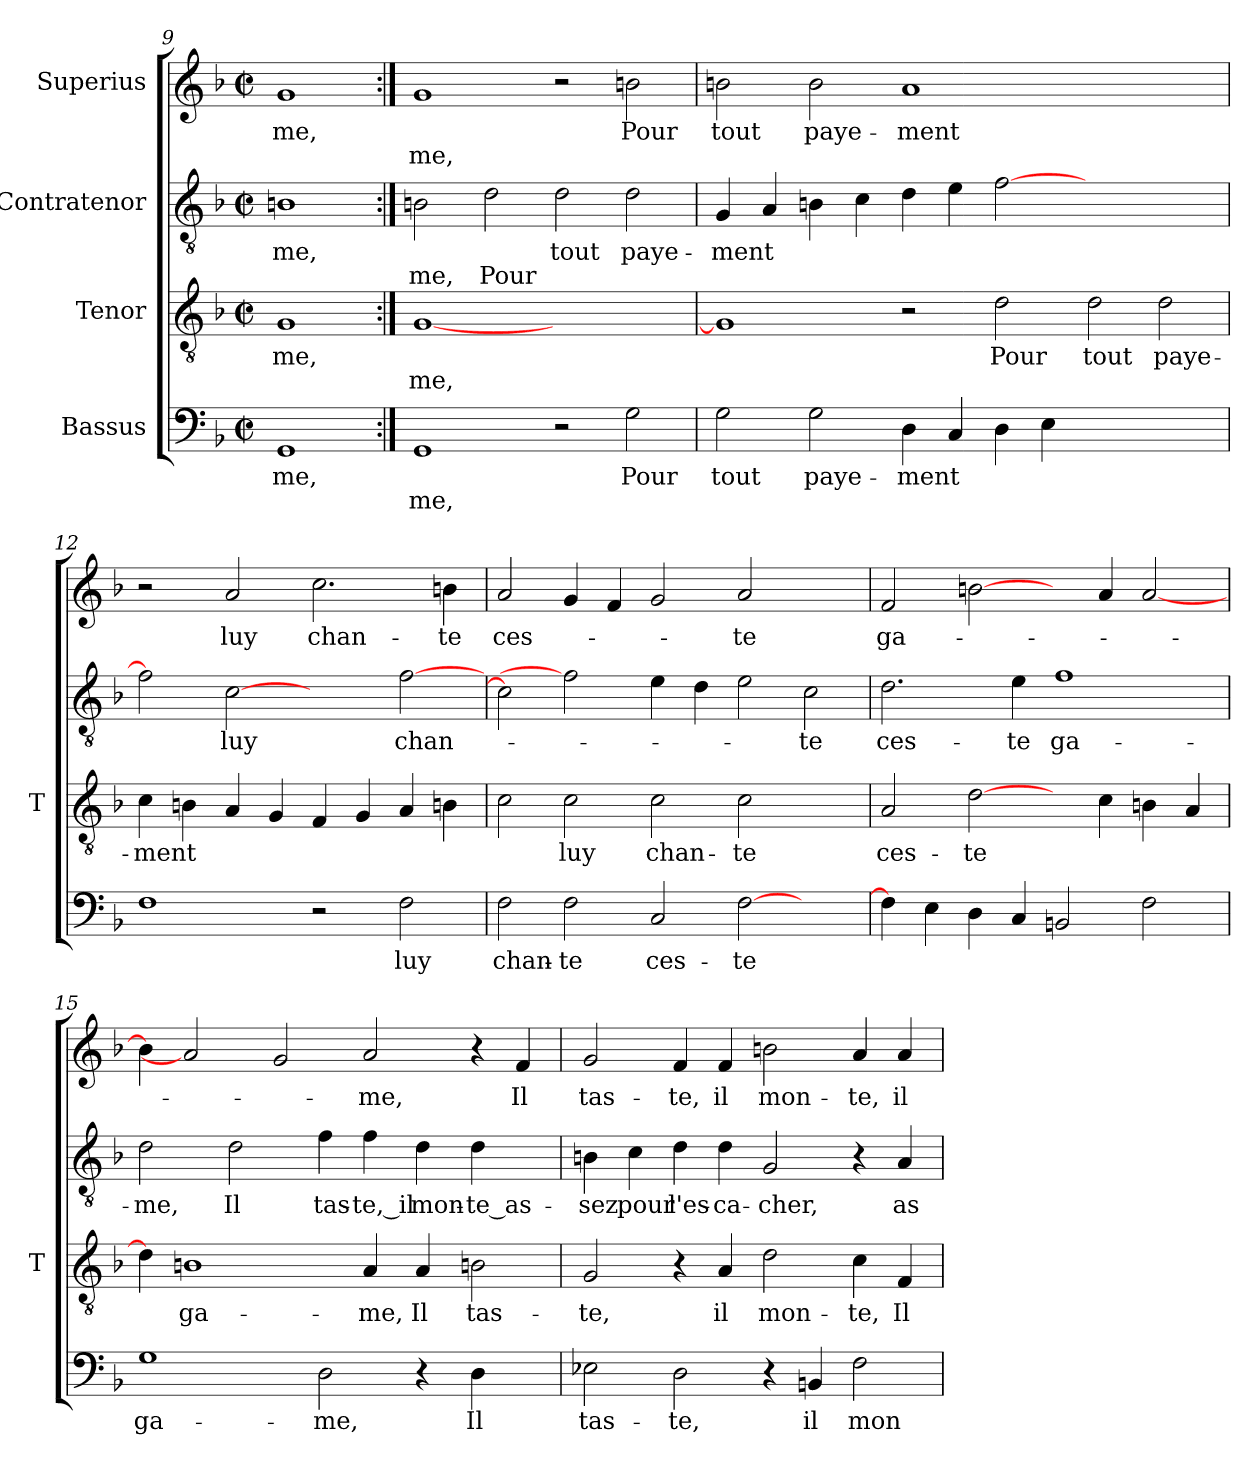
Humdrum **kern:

**kern	**text	**text	**kern	**text	**text	**kern	**text	**text	**kern	**text	**text
*part4	*part4	*part4	*part3	*part3	*part3	*part2	*part2	*part2	*part1	*part1	*part1
*staff4	*staff4	*staff4	*staff3	*staff3	*staff3	*staff2	*staff2	*staff2	*staff1	*staff1	*staff1
*I"Bassus	*	*	*I"Tenor	*	*	*I"Contratenor	*	*	*I"Superius	*	*
*	*	*	*I'T	*	*	*	*	*	*	*	*
*clefF4	*	*	*clefGv2	*	*	*clefGv2	*	*	*clefG2	*	*
*k[b-]	*	*	*k[b-]	*	*	*k[b-]	*	*	*k[b-]	*	*
*F:	*	*	*F:	*	*	*F:	*	*	*F:	*	*
*M2/2	*	*	*M2/2	*	*	*M2/2	*	*	*M2/2	*	*
*met(c|)	*	*	*met(c|)	*	*	*met(c|)	*	*	*met(c|)	*	*
=9	=9	=9	=9	=9	=9	=9	=9	=9	=9	=9	=9
1GG	-me,	.	1G	-me,	.	1Bn	-me,	.	1g	-me,	.
=10:|!	=10:|!	=10:|!	=10:|!	=10:|!	=10:|!	=10:|!	=10:|!	=10:|!	=10:|!	=10:|!	=10:|!
1GG	.	-me,	[1G	.	-me,	2Bn	.	-me,	1g	.	-me,
.	.	.	.	.	.	2d	.	-Pour	.	.	.
2r	.	.	1ryy	.	.	2d	-tout	.	2r	.	.
2G	-Pour	.	.	.	.	2d	paye-	.	2bn	-Pour	.
=11	=11	=11	=11	=11	=11	=11	=11	=11	=11	=11	=11
2G	-tout	.	1G]	.	.	4G	-ment	.	2bn	-tout	.
.	.	.	.	.	.	4A	.	.	.	.	.
2G	paye-	.	.	.	.	4Bn	.	.	2b	paye-	.
.	.	.	.	.	.	4c	.	.	.	.	.
4D	-ment	.	2r	.	.	4d	.	.	1a	-ment	.
4C	.	.	.	.	.	4e	.	.	.	.	.
4D	.	.	2d	-Pour	.	[2f	.	.	.	.	.
4E	.	.	.	.	.	.	.	.	.	.	.
1ryy	.	.	2d	-tout	.	1ryy	.	.	1ryy	.	.
.	.	.	2d	paye-	.	.	.	.	.	.	.
=12	=12	=12	=12	=12	=12	=12	=12	=12	=12	=12	=12
1F	.	.	4c	-ment	.	2f]	.	.	2r	.	.
.	.	.	4Bn	.	.	.	.	.	.	.	.
.	.	.	4A	.	.	[2c	-luy	.	2a	-luy	.
.	.	.	4G	.	.	.	.	.	.	.	.
2r	.	.	4F	.	.	2ryy	.	.	2.cc	chan-	.
.	.	.	4G	.	.	.	.	.	.	.	.
2F	-luy	.	4A	.	.	[2f	chan-	.	.	.	.
.	.	.	4Bn	.	.	.	.	.	4bn	-te	.
=13	=13	=13	=13	=13	=13	=13	=13	=13	=13	=13	=13
2F	chan-	.	2c	.	.	2c]	.	.	2a	ces-	.
2F	-te	.	2c	-luy	.	2f]	.	.	4g	.	.
.	.	.	.	.	.	.	.	.	4f	.	.
2C	ces-	.	2c	chan-	.	4e	.	.	2g	.	.
.	.	.	.	.	.	4d	.	.	.	.	.
[2F	-te	.	2c	-te	.	2e	.	.	2a	-te	.
2ryy	.	.	2ryy	.	.	2c	-te	.	2ryy	.	.
=14	=14	=14	=14	=14	=14	=14	=14	=14	=14	=14	=14
4F]	.	.	2A	ces-	.	2.d	ces-	.	2f	ga-	.
4E	.	.	.	.	.	.	.	.	.	.	.
4D	.	.	[2d	-te	.	.	.	.	[2bn	.	.
4C	.	.	.	.	.	4e	-te	.	.	.	.
2BB	.	.	4ryy	.	.	1f	ga-	.	4ryy	.	.
.	.	.	4c	.	.	.	.	.	4a	.	.
2F	.	.	4Bn	.	.	.	.	.	[2a	.	.
.	.	.	4A	.	.	.	.	.	.	.	.
!!LO:PB:g=z
=15	=15	=15	=15	=15	=15	=15	=15	=15	=15	=15	=15
1G	ga-	.	4d]	.	.	2d	-me,	.	4b]	.	.
.	.	.	1Bn	ga-	.	.	.	.	2a]	.	.
.	.	.	.	.	.	2d	-Il	.	.	.	.
.	.	.	.	.	.	.	.	.	2g	.	.
2D	-me,	.	.	.	.	4f	tas-	.	.	.	.
.	.	.	4A	-me,	.	4f	-te,_il	.	2a	-me,	.
4r	.	.	4A	-Il	.	4d	mon-	.	.	.	.
4D	-Il	.	2Bn	tas-	.	4d	te_as-	.	4r	.	.
4ryy	.	.	.	.	.	4ryy	.	.	4f	-Il	.
=16	=16	=16	=16	=16	=16	=16	=16	=16	=16	=16	=16
2E-X	tas-	.	2G	-te,	.	4Bn	-sez	.	2g	tas-	.
.	.	.	.	.	.	4c	-pour	.	.	.	.
2D	-te,	.	4r	.	.	4d	l'es-	.	4f	-te,	.
.	.	.	4A	-il	.	4d	ca-	.	4f	-il	.
4r	.	.	2d	mon-	.	2G	-cher,	.	2bn	mon-	.
4BB	-il	.	.	.	.	.	.	.	.	.	.
2F	mon-	.	4c	-te,	.	4r	.	.	4a	-te,	.
.	.	.	4F	-Il	.	4A	as-	.	4a	-il	.
=	=	=	=	=	=	=	=	=	=	=	=
*-	*-	*-	*-	*-	*-	*-	*-	*-	*-	*-	*-
